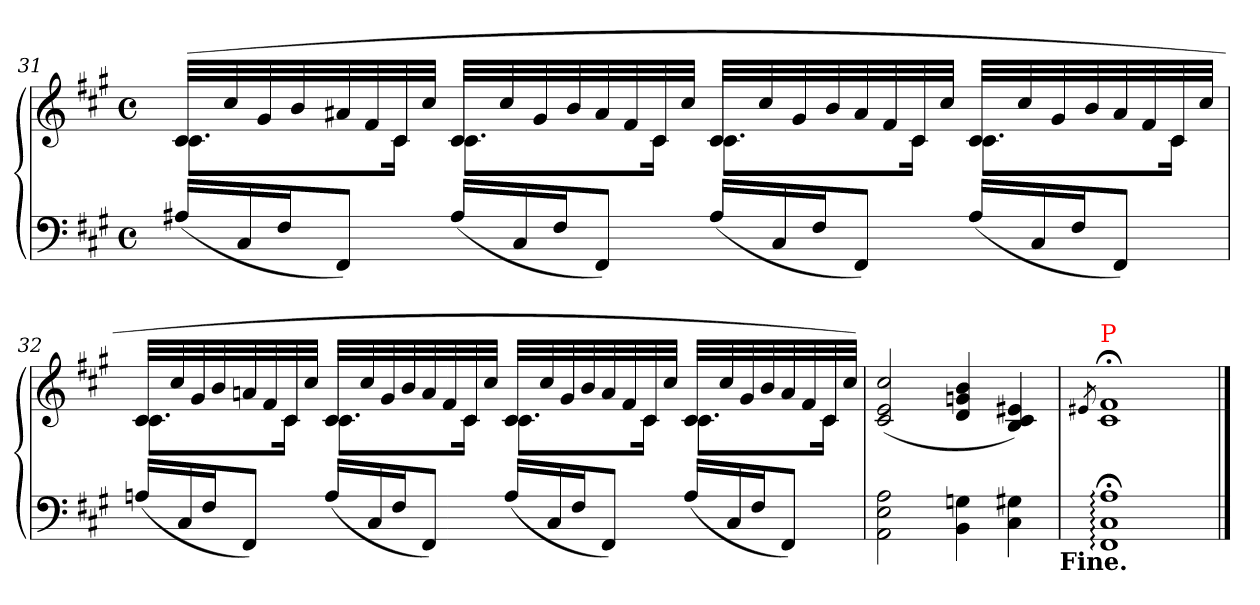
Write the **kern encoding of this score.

**kern	**kern
*part1	*part1
*staff2	*staff1
*clefF4	*clefG2
*k[f#c#g#]	*k[f#c#g#]
*f#:	*f#:
*M4/4	*M4/4
*met(c)	*met(c)
*Xtuplet	*
=31	=31
*	*^
(>24A#XLL	(>32c#LLL	8.c#L
.	32cc#!	.
24C#	.	.
.	32g#!	.
24F#J	.	.
.	32b!	.
8FF#J)	32a#X!	.
.	32f#!	.
.	32c#	16c#Jk
.	32cc#!JJJ	.
(>24A#LL	32c#LLL	8.c#L
.	32cc#!	.
24C#	.	.
.	32g#!	.
24F#J	.	.
.	32b!	.
8FF#J)	32a#!	.
.	32f#!	.
.	32c#	16c#Jk
.	32cc#!JJJ	.
(>24A#LL	32c#LLL	8.c#L
.	32cc#!	.
24C#	.	.
.	32g#!	.
24F#J	.	.
.	32b!	.
8FF#J)	32a#!	.
.	32f#!	.
.	32c#	16c#Jk
.	32cc#!JJJ	.
(>24A#LL	32c#LLL	8.c#L
.	32cc#!	.
24C#	.	.
.	32g#!	.
24F#J	.	.
.	32b!	.
8FF#J)	32a#!	.
.	32f#!	.
.	32c#	16c#Jk
.	32cc#!JJJ	.
=32	=32	=32
(>24AnLL	32c#LLL	8.c#L
.	32cc#!	.
24C#	.	.
.	32g#!	.
24F#J	.	.
.	32b!	.
8FF#J)	32an!	.
.	32f#!	.
.	32c#	16c#Jk
.	32cc#!JJJ	.
(>24ALL	32c#LLL	8.c#L
.	32cc#!	.
24C#	.	.
.	32g#!	.
24F#J	.	.
.	32b!	.
8FF#J)	32a!	.
.	32f#!	.
.	32c#	16c#Jk
.	32cc#!JJJ	.
(>24ALL	32c#LLL	8.c#L
.	32cc#!	.
24C#	.	.
.	32g#!	.
24F#J	.	.
.	32b!	.
8FF#J)	32a!	.
.	32f#!	.
.	32c#	16c#Jk
.	32cc#!JJJ	.
(>24ALL	32c#LLL	8.c#L
.	32cc#!	.
24C#	.	.
.	32g#!	.
24F#J	.	.
.	32b!	.
8FF#J)	32a!	.
.	32f#!	.
.	32c#	16c#Jk
.	32cc#!JJJ)	.
*	*v	*v
=33	=33
2A 2E 2AA	(>2cc# 2e 2c#
4Gn 4BB	4b 4gn 4d
4G#X 4C#	4e#X 4c# 4B)
!LO:TX:b:B:t=Fine.	!
=34	=34
.	8qe#X:/
!	!LO:TX:a:color=red:t=P
1A;: 1C#;: 1FF#;:	1f#;< 1c#;<
==	==
*-	*-
